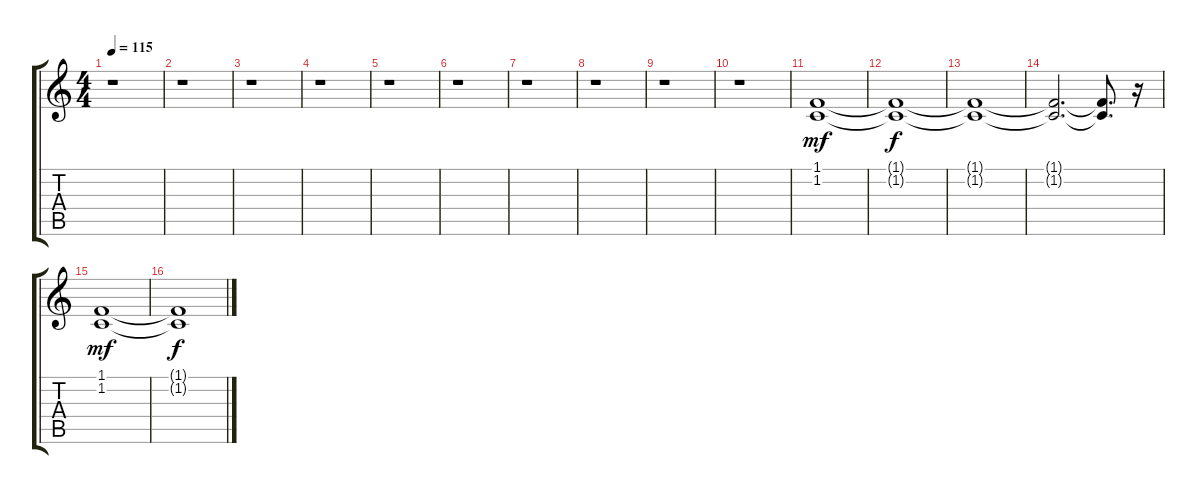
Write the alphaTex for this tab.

\track "" {instrument stringensemble1}
\staff {score tabs}
\tuning (E4 B3 G3 D3 A2 E2) {hide}
\ts (4 4)
\tempo 115
\clef g2
\ks c
r.1{dy f} |
r.1 |
r.1 |
r.1 |
r.1 |
r.1 |
r.1 |
r.1 |
r.1 |
r.1 |
(1.1 1.2).1{dy mf} |
(1.1{t} 1.2{t}).1{dy f} |
(1.1{t} 1.2{t}).1 |
(1.1{t} 1.2{t}).2{d} (1.1{t} 1.2{t}).8{d} r.16 |
(1.1 1.2).1{dy mf} |
(1.1{t} 1.2{t}).1{dy f}
